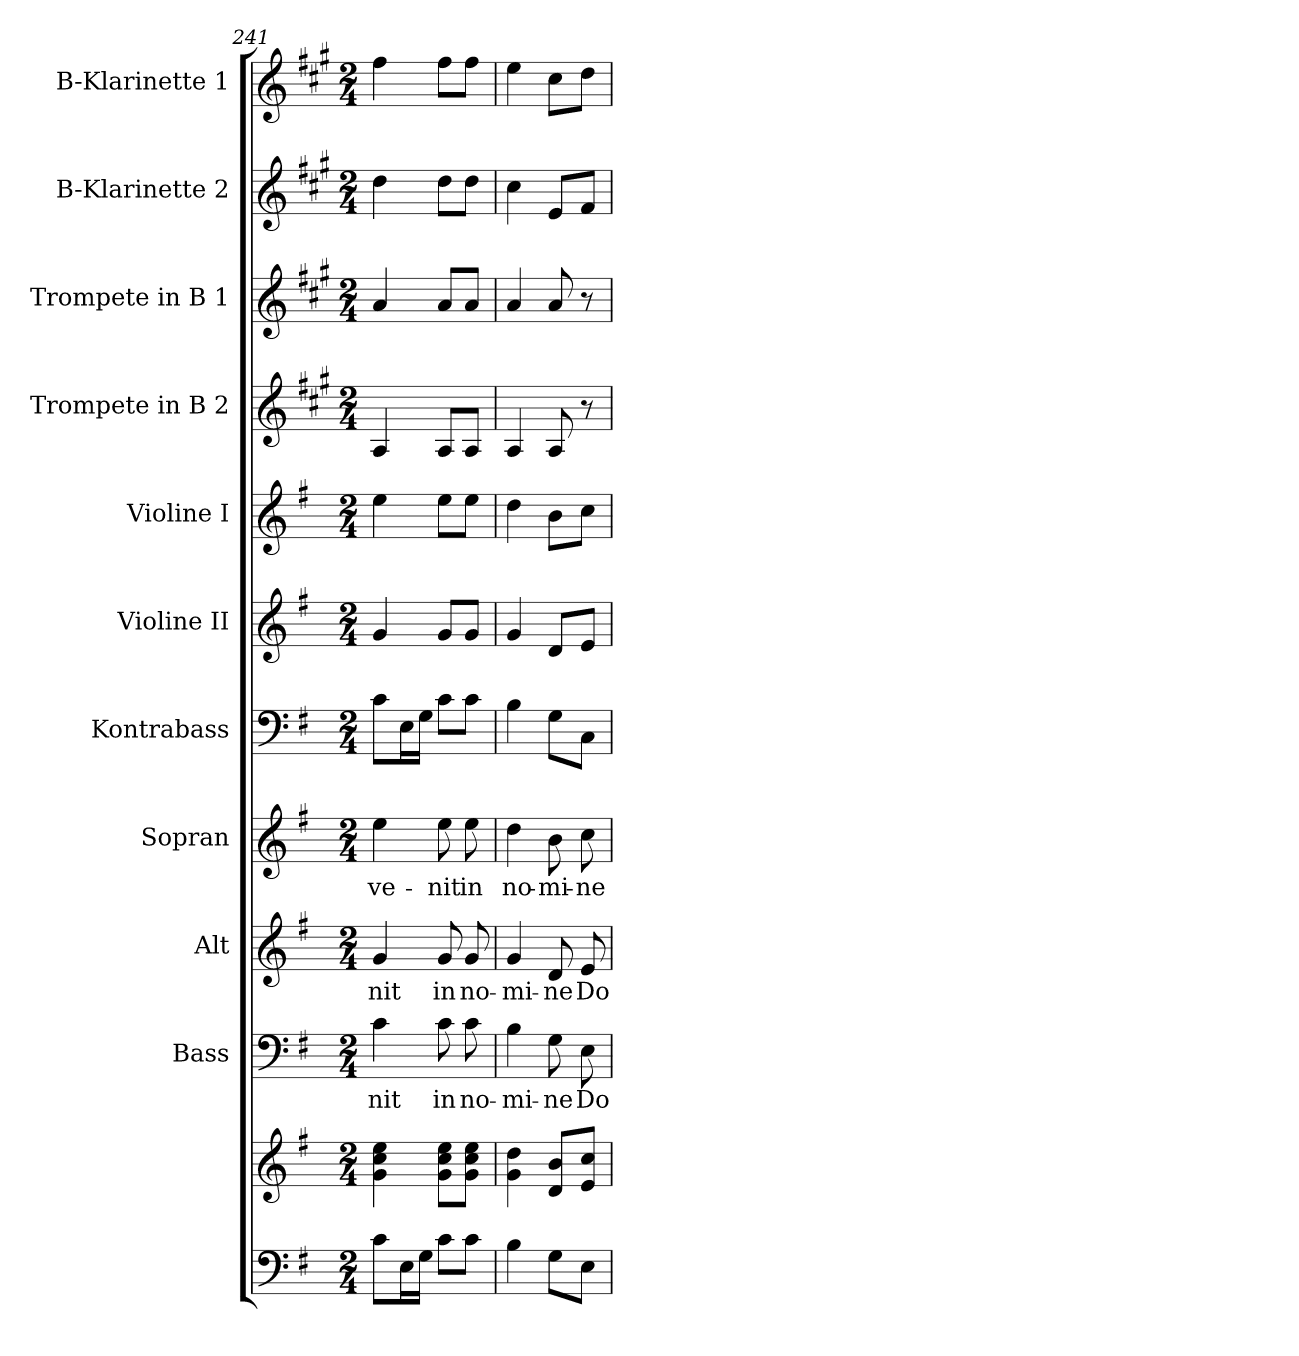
**kern	**kern	**kern	**text	**kern	**text	**kern	**text	**kern	**kern	**kern	**kern	**kern	**kern	**kern
*part11	*part11	*part10	*part10	*part9	*part9	*part8	*part8	*part7	*part6	*part5	*part4	*part3	*part2	*part1
*staff12	*staff11	*staff10	*staff10	*staff9	*staff9	*staff8	*staff8	*staff7	*staff6	*staff5	*staff4	*staff3	*staff2	*staff1
*	*	*I"Bass	*	*I"Alt	*	*I"Sopran	*	*I"Kontrabass	*I"Violine II	*I"Violine I	*I"Trompete in B 2	*I"Trompete in B 1	*I"B-Klarinette 2	*I"B-Klarinette 1
*	*	*I'B.	*	*I'A.	*	*I'S.	*	*I'Kb.	*I'Vl. II	*I'Vl. I	*I'Tr. 2	*I'Tr. 1	*I'B Kl. 2	*I'B Kl. 1
!!LO:PB:g=z
*clefF4	*clefG2	*clefF4	*	*clefG2	*	*clefG2	*	*clefF4	*clefG2	*clefG2	*clefG2	*clefG2	*clefG2	*clefG2
*	*	*	*	*	*	*	*	*ITrd7c12	*	*	*ITrd1c2	*ITrd1c2	*ITrd1c2	*ITrd1c2
*k[f#]	*k[f#]	*k[f#]	*	*k[f#]	*	*k[f#]	*	*k[f#]	*k[f#]	*k[f#]	*k[f#]	*k[f#]	*k[f#]	*k[f#]
*G:	*G:	*G:	*	*G:	*	*G:	*	*G:	*G:	*G:	*G:	*G:	*G:	*G:
*M2/4	*M2/4	*M2/4	*	*M2/4	*	*M2/4	*	*M2/4	*M2/4	*M2/4	*M2/4	*M2/4	*M2/4	*M2/4
=241	=241	=241	=241	=241	=241	=241	=241	=241	=241	=241	=241	=241	=241	=241
!	!	!	!LO:LY:b	!	!LO:LY:b	!	!LO:LY:b	!	!	!	!	!	!	!
8c\L	4g\ 4cc\ 4ee\	4c\	-nit	4g/	-nit	4ee\	ve-	8C\L	4g/	4ee\	4G/	4g/	4cc\	4ee\
16E\L	.	.	.	.	.	.	.	16EE\L	.	.	.	.	.	.
16G\JJ	.	.	.	.	.	.	.	16GG\JJ	.	.	.	.	.	.
!	!	!	!LO:LY:b	!	!LO:LY:b	!	!LO:LY:b	!	!	!	!	!	!	!
8c\L	8g\ 8cc\ 8ee\L	8c\	in	8g/	in	8ee\	-nit	8C\L	8g/L	8ee\L	8G/L	8g/L	8cc\L	8ee\L
!	!	!	!LO:LY:b	!	!LO:LY:b	!	!LO:LY:b	!	!	!	!	!	!	!
8c\J	8g\ 8cc\ 8ee\J	8c\	no-	8g/	no-	8ee\	in	8C\J	8g/J	8ee\J	8G/J	8g/J	8cc\J	8ee\J
=242	=242	=242	=242	=242	=242	=242	=242	=242	=242	=242	=242	=242	=242	=242
!	!	!	!LO:LY:b	!	!LO:LY:b	!	!LO:LY:b	!	!	!	!	!	!	!
4B\	4g\ 4dd\	4B\	-mi-	4g/	-mi-	4dd\	no-	4BB\	4g/	4dd\	4G/	4g/	4b\	4dd\
!	!	!	!LO:LY:b	!	!LO:LY:b	!	!LO:LY:b	!	!	!	!	!	!	!
8G\L	8d/ 8b/L	8G\	-ne	8d/	-ne	8b\	-mi-	8GG\L	8d/L	8b\L	8G/	8g/	8d/L	8b\L
!	!	!	!LO:LY:b	!	!LO:LY:b	!	!LO:LY:b	!	!	!	!	!	!	!
8E\J	8e/ 8cc/J	8E\	Do-	8e/	Do-	8cc\	-ne	8CC\J	8e/J	8cc\J	8r	8r	8e/J	8cc\J
=	=	=	=	=	=	=	=	=	=	=	=	=	=	=
*-	*-	*-	*-	*-	*-	*-	*-	*-	*-	*-	*-	*-	*-	*-
